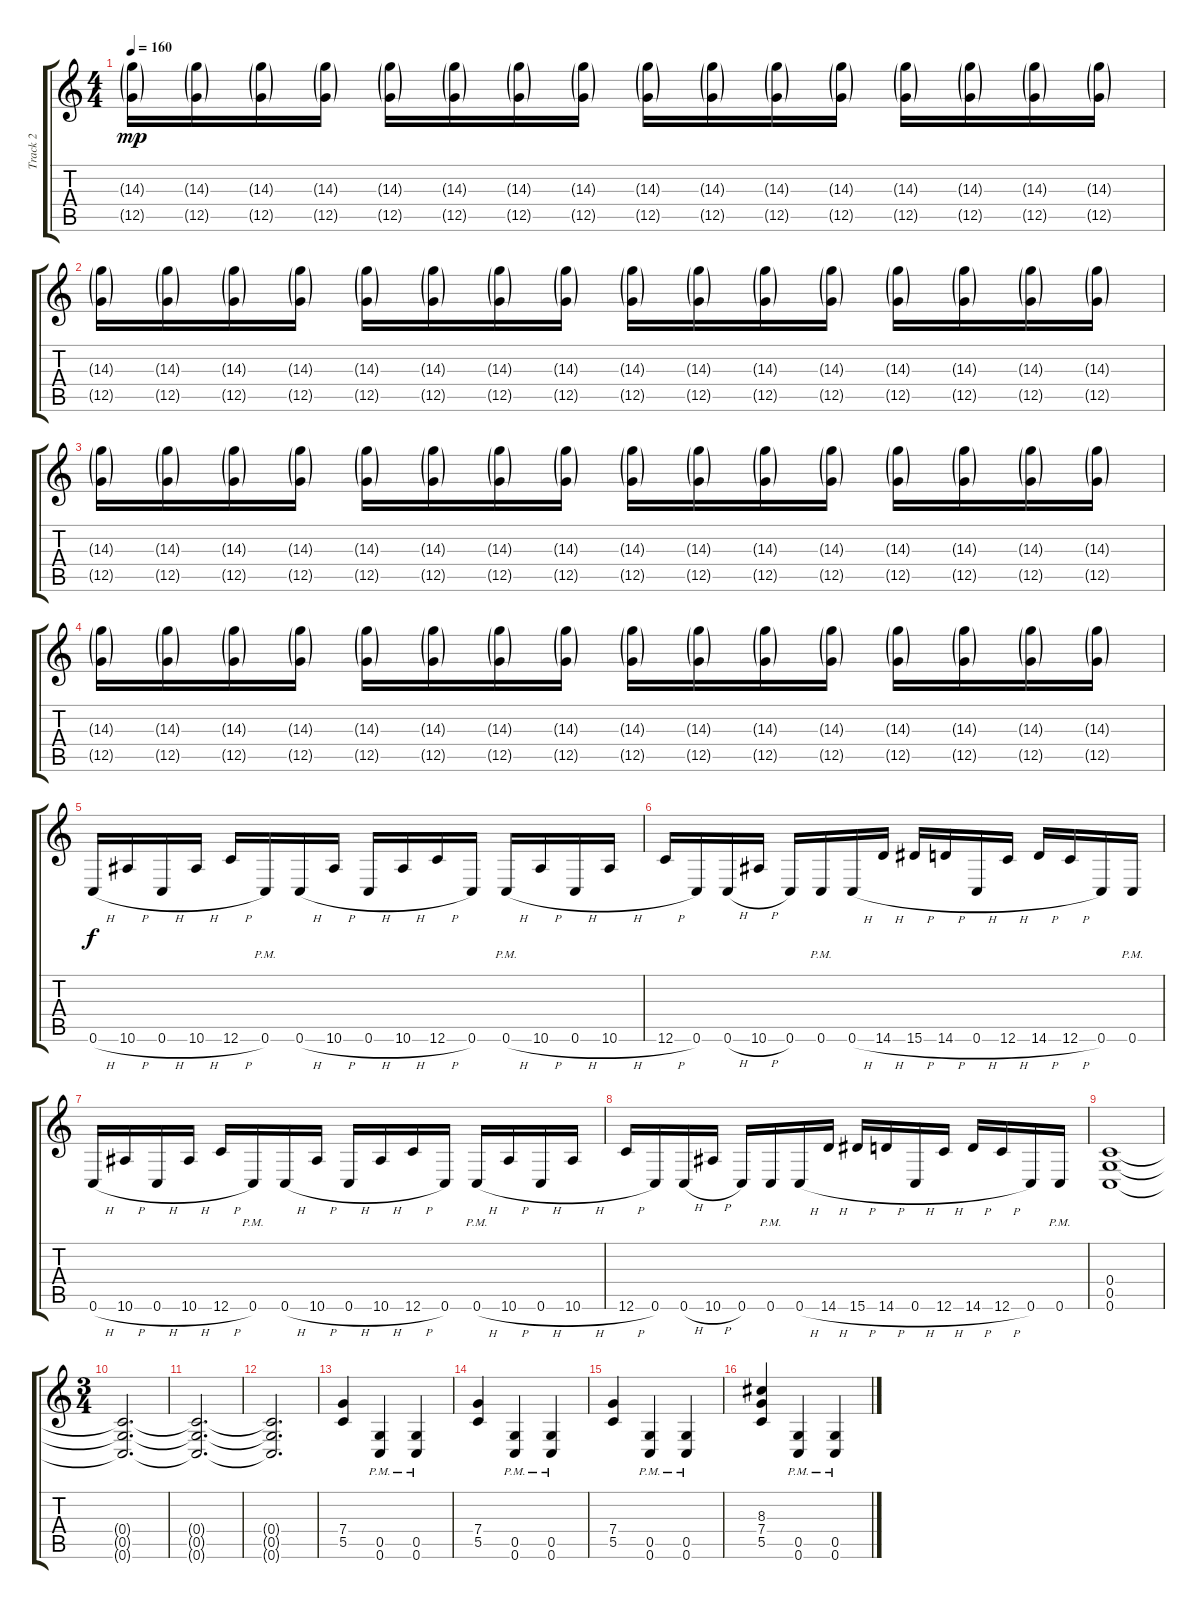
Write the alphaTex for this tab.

\track ("Track 2" "Track 2") {instrument distortionguitar}
\staff {score tabs}
\tuning (D4 A3 F3 C3 G2 C2) {hide}
\ts (4 4)
\tempo 160
\clef g2
\ks c
(14.3{g} 12.5{g}).16{dy mp} (14.3{g} 12.5{g}).16 (14.3{g} 12.5{g}).16 (14.3{g} 12.5{g}).16 (14.3{g} 12.5{g}).16 (14.3{g} 12.5{g}).16 (14.3{g} 12.5{g}).16 (14.3{g} 12.5{g}).16 (14.3{g} 12.5{g}).16 (14.3{g} 12.5{g}).16 (14.3{g} 12.5{g}).16 (14.3{g} 12.5{g}).16 (14.3{g} 12.5{g}).16 (14.3{g} 12.5{g}).16 (14.3{g} 12.5{g}).16 (14.3{g} 12.5{g}).16 |
(14.3{g} 12.5{g}).16 (14.3{g} 12.5{g}).16 (14.3{g} 12.5{g}).16 (14.3{g} 12.5{g}).16 (14.3{g} 12.5{g}).16 (14.3{g} 12.5{g}).16 (14.3{g} 12.5{g}).16 (14.3{g} 12.5{g}).16 (14.3{g} 12.5{g}).16 (14.3{g} 12.5{g}).16 (14.3{g} 12.5{g}).16 (14.3{g} 12.5{g}).16 (14.3{g} 12.5{g}).16 (14.3{g} 12.5{g}).16 (14.3{g} 12.5{g}).16 (14.3{g} 12.5{g}).16 |
(14.3{g} 12.5{g}).16 (14.3{g} 12.5{g}).16 (14.3{g} 12.5{g}).16 (14.3{g} 12.5{g}).16 (14.3{g} 12.5{g}).16 (14.3{g} 12.5{g}).16 (14.3{g} 12.5{g}).16 (14.3{g} 12.5{g}).16 (14.3{g} 12.5{g}).16 (14.3{g} 12.5{g}).16 (14.3{g} 12.5{g}).16 (14.3{g} 12.5{g}).16 (14.3{g} 12.5{g}).16 (14.3{g} 12.5{g}).16 (14.3{g} 12.5{g}).16 (14.3{g} 12.5{g}).16 |
(14.3{g} 12.5{g}).16 (14.3{g} 12.5{g}).16 (14.3{g} 12.5{g}).16 (14.3{g} 12.5{g}).16 (14.3{g} 12.5{g}).16 (14.3{g} 12.5{g}).16 (14.3{g} 12.5{g}).16 (14.3{g} 12.5{g}).16 (14.3{g} 12.5{g}).16 (14.3{g} 12.5{g}).16 (14.3{g} 12.5{g}).16 (14.3{g} 12.5{g}).16 (14.3{g} 12.5{g}).16 (14.3{g} 12.5{g}).16 (14.3{g} 12.5{g}).16 (14.3{g} 12.5{g}).16 |
0.6{h}.16{dy f} 10.6{h}.16 0.6{h}.16 10.6{h}.16 12.6{h}.16 0.6{pm}.16 0.6{h}.16 10.6{h}.16 0.6{h}.16 10.6{h}.16 12.6{h}.16 0.6.16 0.6{h pm}.16 10.6{h}.16 0.6{h}.16 10.6{h}.16 |
12.6{h}.16 0.6.16 0.6{h}.16 10.6{h}.16 0.6.16 0.6{pm}.16 0.6{h}.16 14.6{h}.16 15.6{h}.16 14.6{h}.16 0.6{h}.16 12.6{h}.16 14.6{h}.16 12.6{h}.16 0.6.16 0.6{pm}.16 |
0.6{h}.16 10.6{h}.16 0.6{h}.16 10.6{h}.16 12.6{h}.16 0.6{pm}.16 0.6{h}.16 10.6{h}.16 0.6{h}.16 10.6{h}.16 12.6{h}.16 0.6.16 0.6{h pm}.16 10.6{h}.16 0.6{h}.16 10.6{h}.16 |
12.6{h}.16 0.6.16 0.6{h}.16 10.6{h}.16 0.6.16 0.6{pm}.16 0.6{h}.16 14.6{h}.16 15.6{h}.16 14.6{h}.16 0.6{h}.16 12.6{h}.16 14.6{h}.16 12.6{h}.16 0.6.16 0.6{pm}.16 |
(0.4 0.5 0.6).1 |
\ts (3 4)
(0.4{t} 0.5{t} 0.6{t}).2{d} |
(0.4{t} 0.5{t} 0.6{t}).2{d} |
(0.4{t} 0.5{t} 0.6{t}).2{d} |
(7.4 5.5).4 (0.5{pm} 0.6{pm}).4 (0.5{pm} 0.6{pm}).4 |
(7.4 5.5).4 (0.5{pm} 0.6{pm}).4 (0.5{pm} 0.6{pm}).4 |
(7.4 5.5).4 (0.5{pm} 0.6{pm}).4 (0.5{pm} 0.6{pm}).4 |
(8.3 7.4 5.5).4 (0.5{pm} 0.6{pm}).4 (0.5 0.6{pm}).4
